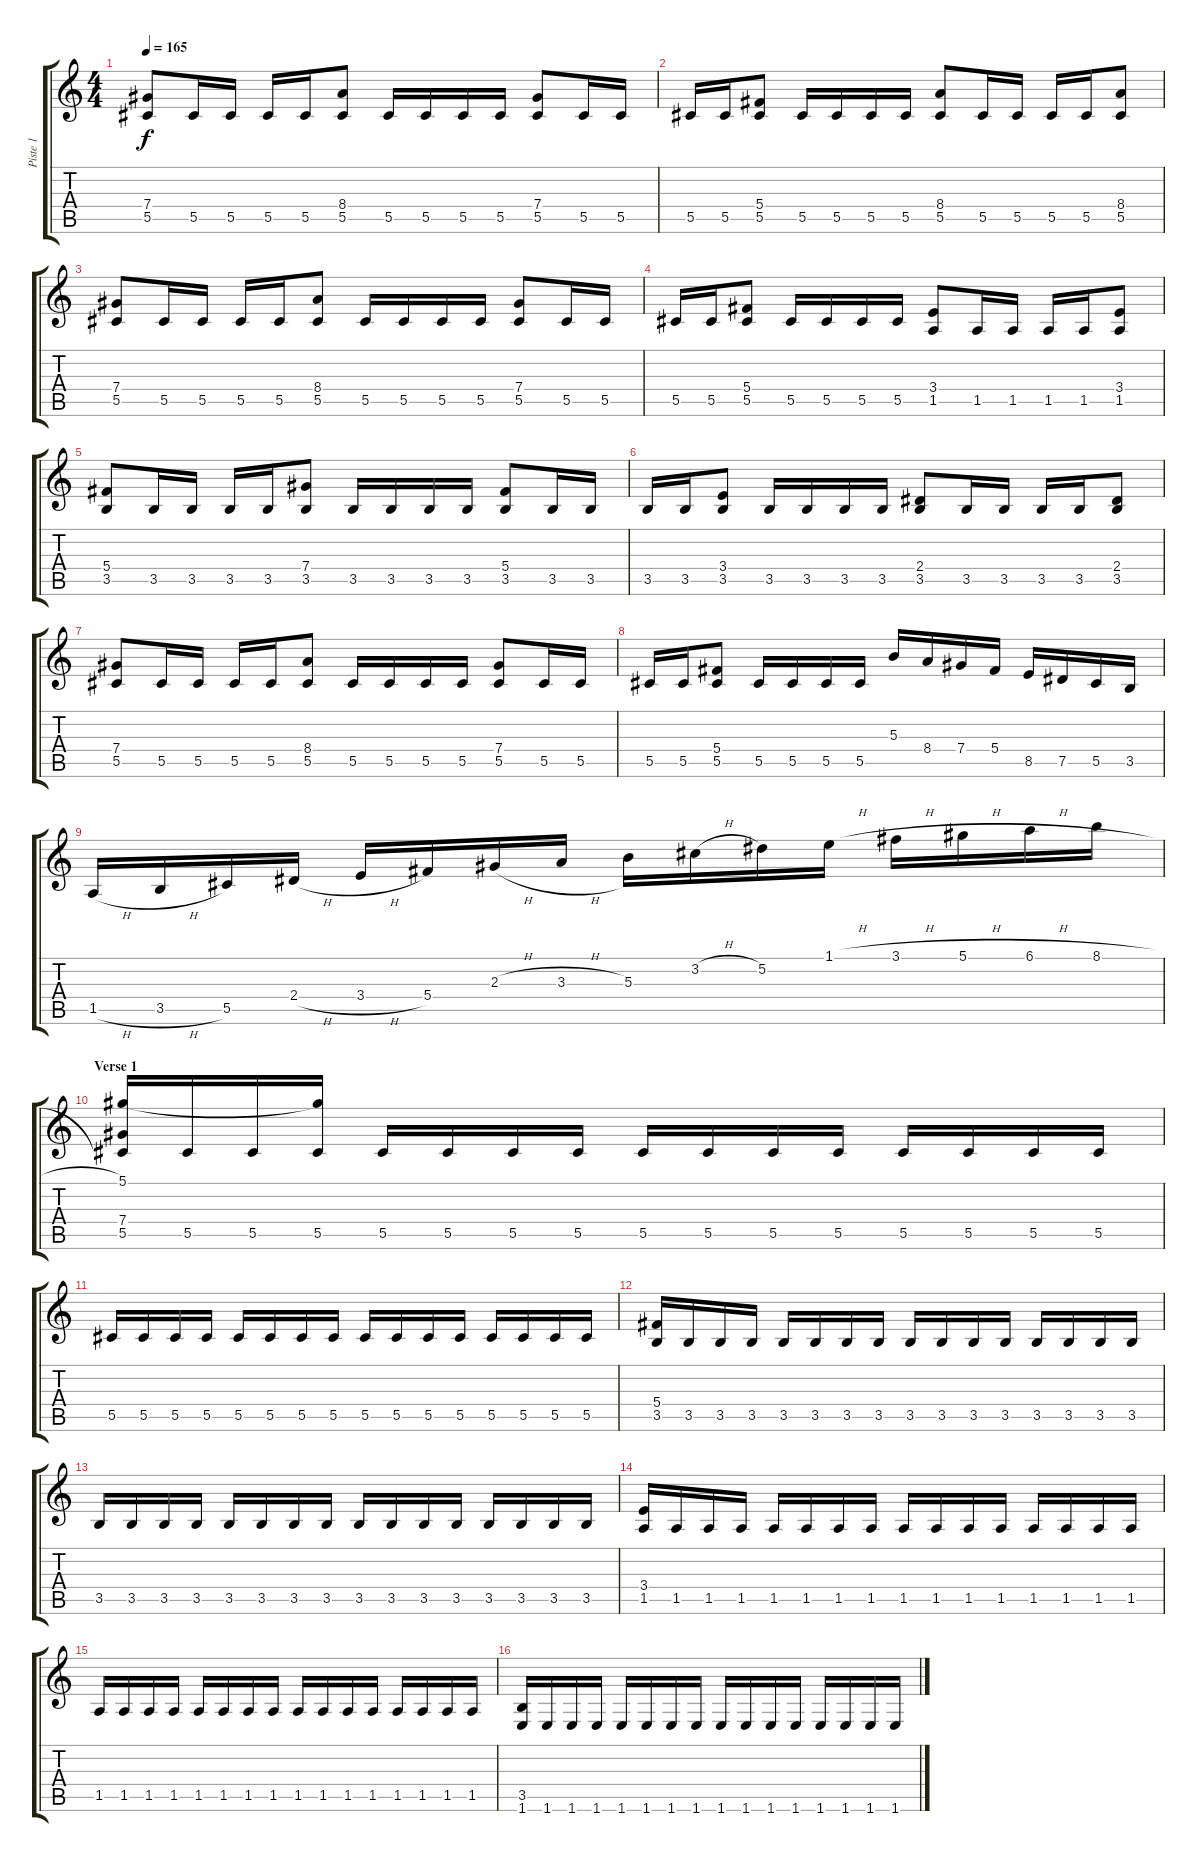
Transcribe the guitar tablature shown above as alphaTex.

\track ("Piste 1" "Piste 1") {instrument distortionguitar}
\staff {score tabs}
\tuning (Eb4 Bb3 Gb3 Db3 Ab2 Eb2) {hide}
\ts (4 4)
\tempo 165
\clef g2
\ks c
(7.4 5.5).8{dy f} 5.5.16 5.5.16 5.5.16 5.5.16 (8.4 5.5).8 5.5.16 5.5.16 5.5.16 5.5.16 (7.4 5.5).8 5.5.16 5.5.16 |
5.5.16 5.5.16 (5.4 5.5).8 5.5.16 5.5.16 5.5.16 5.5.16 (8.4 5.5).8 5.5.16 5.5.16 5.5.16 5.5.16 (8.4 5.5).8 |
(7.4 5.5).8 5.5.16 5.5.16 5.5.16 5.5.16 (8.4 5.5).8 5.5.16 5.5.16 5.5.16 5.5.16 (7.4 5.5).8 5.5.16 5.5.16 |
5.5.16 5.5.16 (5.4 5.5).8 5.5.16 5.5.16 5.5.16 5.5.16 (3.4 1.5).8 1.5.16 1.5.16 1.5.16 1.5.16 (3.4 1.5).8 |
(5.4 3.5).8 3.5.16 3.5.16 3.5.16 3.5.16 (7.4 3.5).8 3.5.16 3.5.16 3.5.16 3.5.16 (5.4 3.5).8 3.5.16 3.5.16 |
3.5.16 3.5.16 (3.4 3.5).8 3.5.16 3.5.16 3.5.16 3.5.16 (2.4 3.5).8 3.5.16 3.5.16 3.5.16 3.5.16 (2.4 3.5).8 |
(7.4 5.5).8 5.5.16 5.5.16 5.5.16 5.5.16 (8.4 5.5).8 5.5.16 5.5.16 5.5.16 5.5.16 (7.4 5.5).8 5.5.16 5.5.16 |
5.5.16 5.5.16 (5.4 5.5).8 5.5.16 5.5.16 5.5.16 5.5.16 5.3.16 8.4.16 7.4.16 5.4.16 8.5.16 7.5.16 5.5.16 3.5.16 |
1.5{h}.16 3.5{h}.16 5.5.16 2.4{h}.16 3.4{h}.16 5.4.16 2.3{h}.16 3.3{h}.16 5.3.16 3.2{h}.16 5.2.16 1.1{h}.16 3.1{h}.16 5.1{h}.16 6.1{h}.16 8.1{h}.16 |
\section ("" "Verse 1")
(5.1 7.4 5.5).16 5.5.16 5.5.16 (5.1{t} 5.5).16 5.5.16 5.5.16 5.5.16 5.5.16 5.5.16 5.5.16 5.5.16 5.5.16 5.5.16 5.5.16 5.5.16 5.5.16 |
5.5.16 5.5.16 5.5.16 5.5.16 5.5.16 5.5.16 5.5.16 5.5.16 5.5.16 5.5.16 5.5.16 5.5.16 5.5.16 5.5.16 5.5.16 5.5.16 |
(5.4 3.5).16 3.5.16 3.5.16 3.5.16 3.5.16 3.5.16 3.5.16 3.5.16 3.5.16 3.5.16 3.5.16 3.5.16 3.5.16 3.5.16 3.5.16 3.5.16 |
3.5.16 3.5.16 3.5.16 3.5.16 3.5.16 3.5.16 3.5.16 3.5.16 3.5.16 3.5.16 3.5.16 3.5.16 3.5.16 3.5.16 3.5.16 3.5.16 |
(3.4 1.5).16 1.5.16 1.5.16 1.5.16 1.5.16 1.5.16 1.5.16 1.5.16 1.5.16 1.5.16 1.5.16 1.5.16 1.5.16 1.5.16 1.5.16 1.5.16 |
1.5.16 1.5.16 1.5.16 1.5.16 1.5.16 1.5.16 1.5.16 1.5.16 1.5.16 1.5.16 1.5.16 1.5.16 1.5.16 1.5.16 1.5.16 1.5.16 |
(3.5 1.6).16 1.6.16 1.6.16 1.6.16 1.6.16 1.6.16 1.6.16 1.6.16 1.6.16 1.6.16 1.6.16 1.6.16 1.6.16 1.6.16 1.6.16 1.6.16
